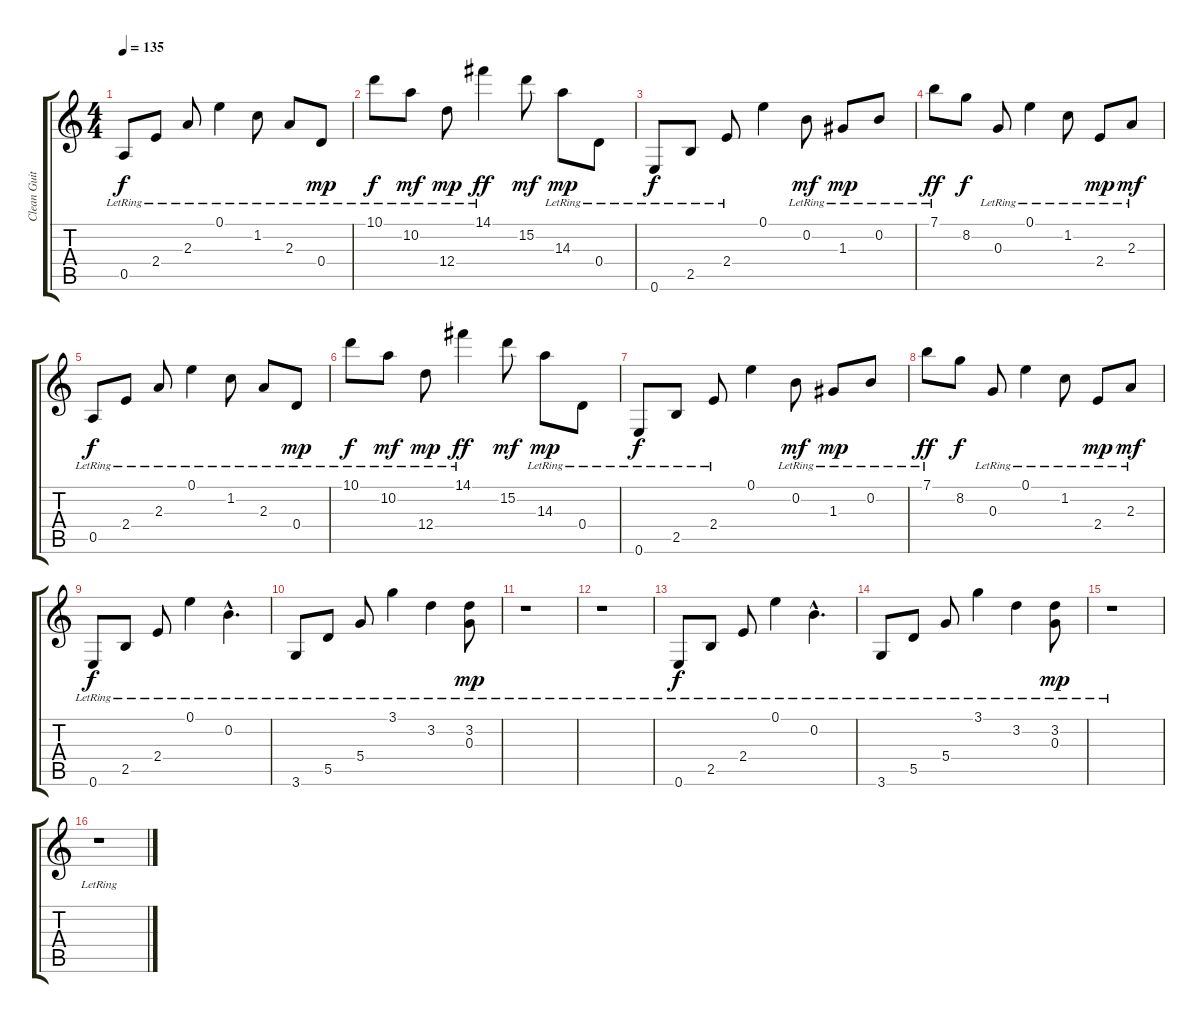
\track ("Clean Guitar w/reverb (Alex Lifeson)" "Clean Guit") {instrument electricguitarjazz}
\staff {score tabs}
\tuning (E4 B3 G3 D3 A2 E2) {hide}
\ts (4 4)
\tempo 135
\clef g2
\ks c
0.5{lr}.8{dy f} 2.4{lr}.8 2.3{lr}.8 0.1{lr}.4 1.2{lr}.8 2.3{lr}.8 0.4{lr}.8{dy mp} |
10.1{lr}.8{dy f} 10.2{lr}.8{dy mf} 12.4{lr}.8{dy mp} 14.1{lr}.4{dy ff} 15.2.8{dy mf} 14.3{lr}.8{dy mp} 0.4{lr}.8 |
0.6{lr}.8{dy f} 2.5{lr}.8 2.4{lr}.8 0.1.4 0.2{lr}.8{dy mf} 1.3{lr}.8{dy mp} 0.2{lr}.8 |
7.1{lr}.8{dy ff} 8.2.8{dy f} 0.3{lr}.8 0.1{lr}.4 1.2{lr}.8 2.4{lr}.8{dy mp} 2.3{lr}.8{dy mf} |
0.5{lr}.8{dy f} 2.4{lr}.8 2.3{lr}.8 0.1{lr}.4 1.2{lr}.8 2.3{lr}.8 0.4{lr}.8{dy mp} |
10.1{lr}.8{dy f} 10.2{lr}.8{dy mf} 12.4{lr}.8{dy mp} 14.1{lr}.4{dy ff} 15.2.8{dy mf} 14.3{lr}.8{dy mp} 0.4{lr}.8 |
0.6{lr}.8{dy f} 2.5{lr}.8 2.4{lr}.8 0.1.4 0.2{lr}.8{dy mf} 1.3{lr}.8{dy mp} 0.2{lr}.8 |
7.1{lr}.8{dy ff} 8.2.8{dy f} 0.3{lr}.8 0.1{lr}.4 1.2{lr}.8 2.4{lr}.8{dy mp} 2.3{lr}.8{dy mf} |
0.6{lr}.8{dy f} 2.5{lr}.8 2.4{lr}.8 0.1{lr}.4 0.2{hac lr}.4{d} |
3.6{lr}.8 5.5{lr}.8 5.4{lr}.8 3.1{lr}.4 3.2{lr}.4 (3.2{lr} 0.3{lr}).8{dy mp} |
r.1 |
r.1 |
0.6{lr}.8{dy f} 2.5{lr}.8 2.4{lr}.8 0.1{lr}.4 0.2{hac lr}.4{d} |
3.6{lr}.8 5.5{lr}.8 5.4{lr}.8 3.1{lr}.4 3.2{lr}.4 (3.2{lr} 0.3{lr}).8{dy mp} |
r.1 |
r.1
